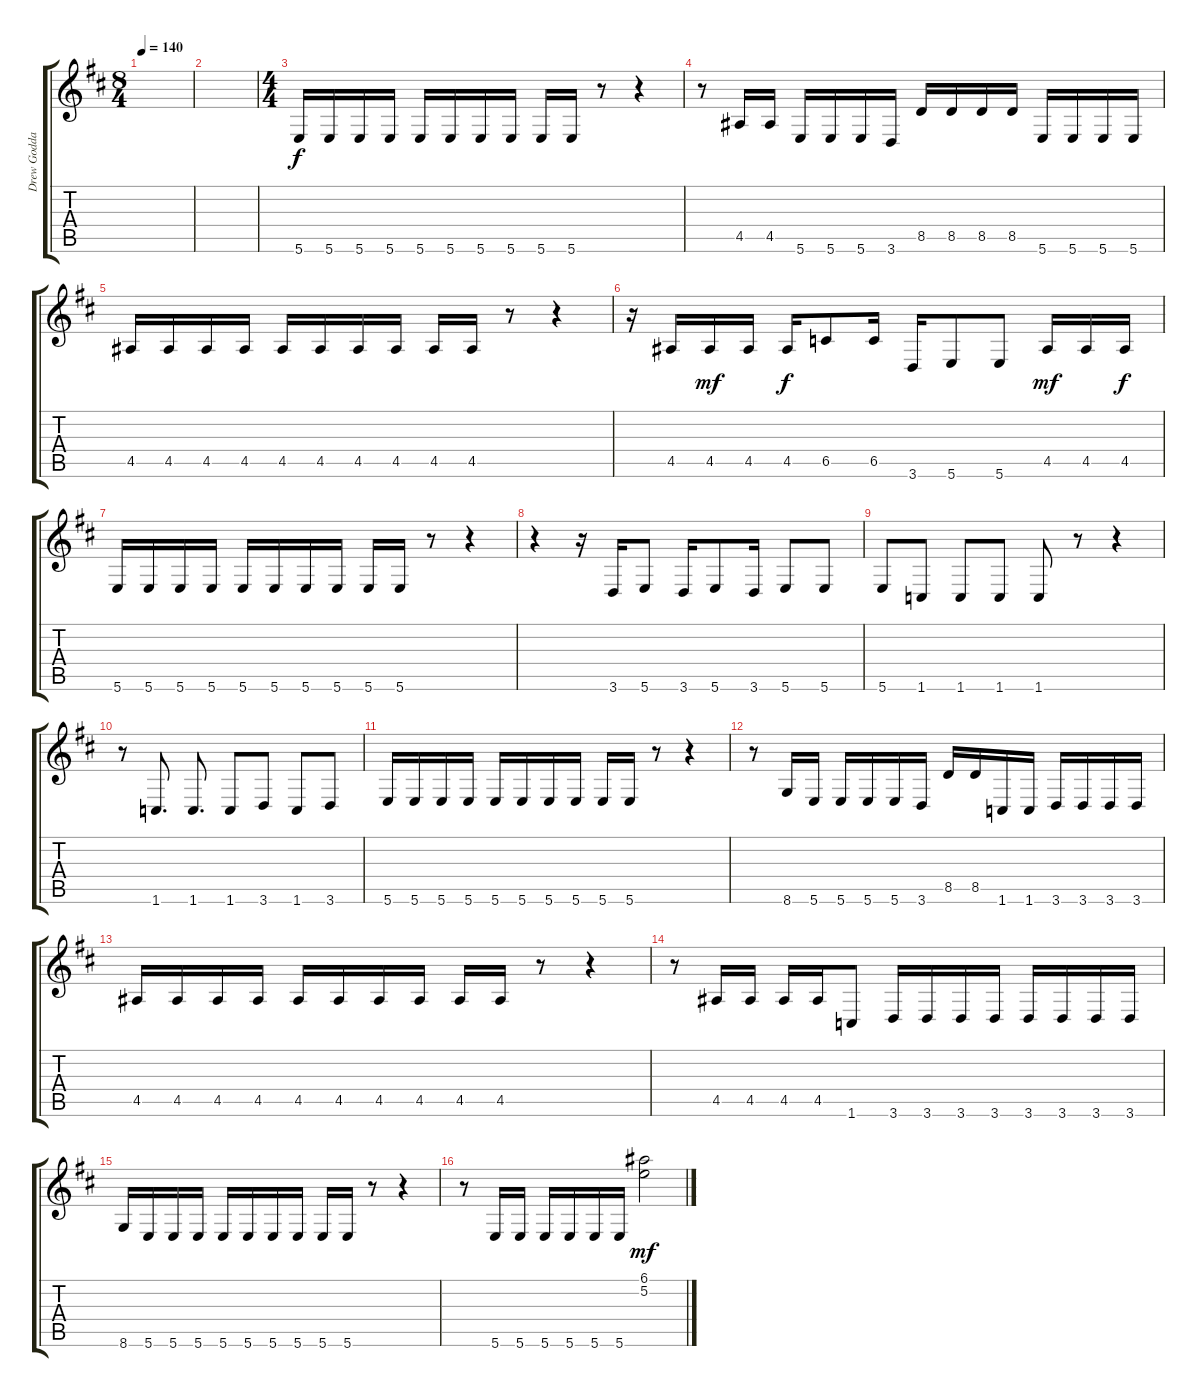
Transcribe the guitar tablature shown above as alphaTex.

\track ("Drew Goddard (Alt. Karn tun)" "Drew Godda") {instrument overdrivenguitar}
\staff {score tabs}
\tuning (E4 B3 Gb3 B2 Gb2 B1) {hide}
\ts (8 4)
\tempo 140
\clef g2
\ks bminor
|
|
\ts (4 4)
5.6.16 5.6.16 5.6.16 5.6.16 5.6.16 5.6.16 5.6.16 5.6.16 5.6.16 5.6.16 r.8 r.4 |
r.8 4.5.16 4.5.16 5.6.16 5.6.16 5.6.16 3.6.16 8.5.16 8.5.16 8.5.16 8.5.16 5.6.16 5.6.16 5.6.16 5.6.16 |
4.5.16 4.5.16 4.5.16 4.5.16 4.5.16 4.5.16 4.5.16 4.5.16 4.5.16 4.5.16 r.8 r.4 |
r.16 4.5.16 4.5.16{dy mf} 4.5.16 4.5.16{dy f} 6.5.8 6.5.16 3.6.16 5.6.8 5.6.8 4.5.16{dy mf} 4.5.16 4.5.16{dy f} |
5.6.16 5.6.16 5.6.16 5.6.16 5.6.16 5.6.16 5.6.16 5.6.16 5.6.16 5.6.16 r.8 r.4 |
r.4 r.16 3.6.16 5.6.8 3.6.16 5.6.8 3.6.16 5.6.8 5.6.8 |
5.6.8 1.6.8 1.6.8 1.6.8 1.6.8 r.8 r.4 |
r.8 1.6.8{d} 1.6.8{d} 1.6.8 3.6.8 1.6.8 3.6.8 |
5.6.16 5.6.16 5.6.16 5.6.16 5.6.16 5.6.16 5.6.16 5.6.16 5.6.16 5.6.16 r.8 r.4 |
r.8 8.6.16 5.6.16 5.6.16 5.6.16 5.6.16 3.6.16 8.5.16 8.5.16 1.6.16 1.6.16 3.6.16 3.6.16 3.6.16 3.6.16 |
4.5.16 4.5.16 4.5.16 4.5.16 4.5.16 4.5.16 4.5.16 4.5.16 4.5.16 4.5.16 r.8 r.4 |
r.8 4.5.16 4.5.16 4.5.16 4.5.16 1.6.8 3.6.16 3.6.16 3.6.16 3.6.16 3.6.16 3.6.16 3.6.16 3.6.16 |
8.6.16 5.6.16 5.6.16 5.6.16 5.6.16 5.6.16 5.6.16 5.6.16 5.6.16 5.6.16 r.8 r.4 |
r.8 5.6.16 5.6.16 5.6.16 5.6.16 5.6.16 5.6.16 (6.1 5.2).2{dy mf}
